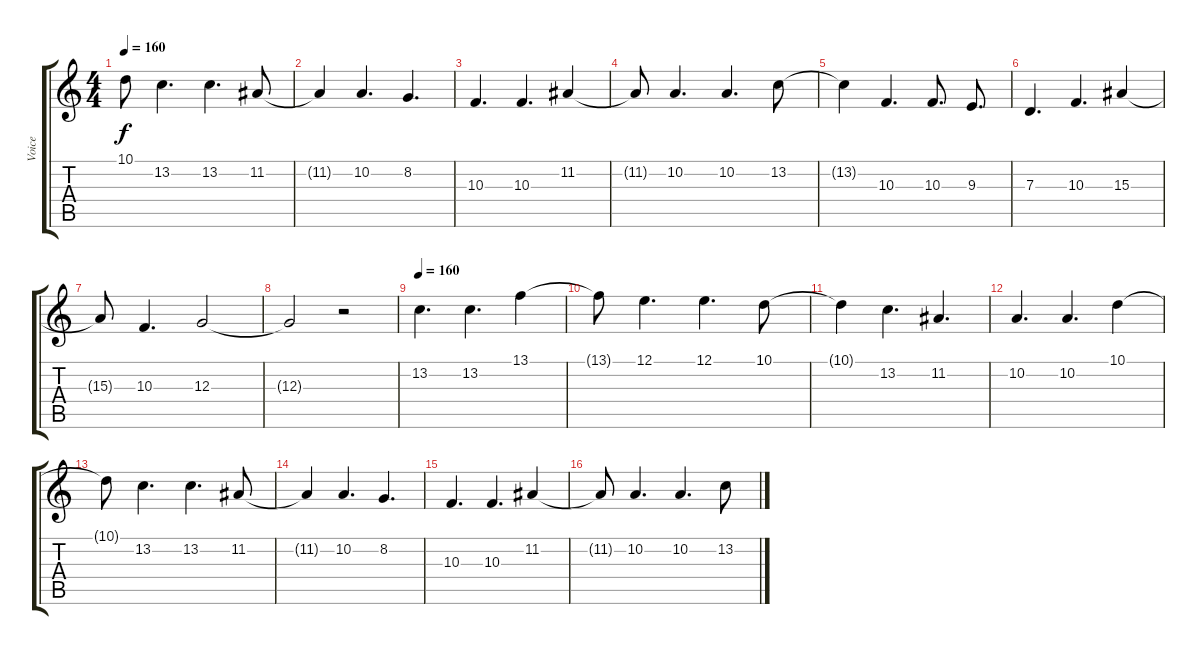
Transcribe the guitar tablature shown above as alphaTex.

\track ("Voice" "Voice") {instrument panflute}
\staff {score tabs}
\tuning (E4 B3 G3 D3 A2 E2) {hide}
\ts (4 4)
\tempo 160
\clef g2
\ks c
10.1{t}.8{dy f} 13.2.4{d} 13.2.4{d} 11.2.8 |
11.2{t}.4 10.2.4{d} 8.2.4{d} |
10.3.4{d} 10.3.4{d} 11.2.4 |
11.2{t}.8 10.2.4{d} 10.2.4{d} 13.2.8 |
13.2{t}.4 10.3.4{d} 10.3.8{d} 9.3.8{d} |
7.3.4{d} 10.3.4{d} 15.3.4 |
15.3{t}.8 10.3.4{d} 12.3.2 |
12.3{t}.2 r.2 |
\tempo 160
13.2.4{d} 13.2.4{d} 13.1.4 |
13.1{t}.8 12.1.4{d} 12.1.4{d} 10.1.8 |
10.1{t}.4 13.2.4{d} 11.2.4{d} |
10.2.4{d} 10.2.4{d} 10.1.4 |
10.1{t}.8 13.2.4{d} 13.2.4{d} 11.2.8 |
11.2{t}.4 10.2.4{d} 8.2.4{d} |
10.3.4{d} 10.3.4{d} 11.2.4 |
11.2{t}.8 10.2.4{d} 10.2.4{d} 13.2.8
